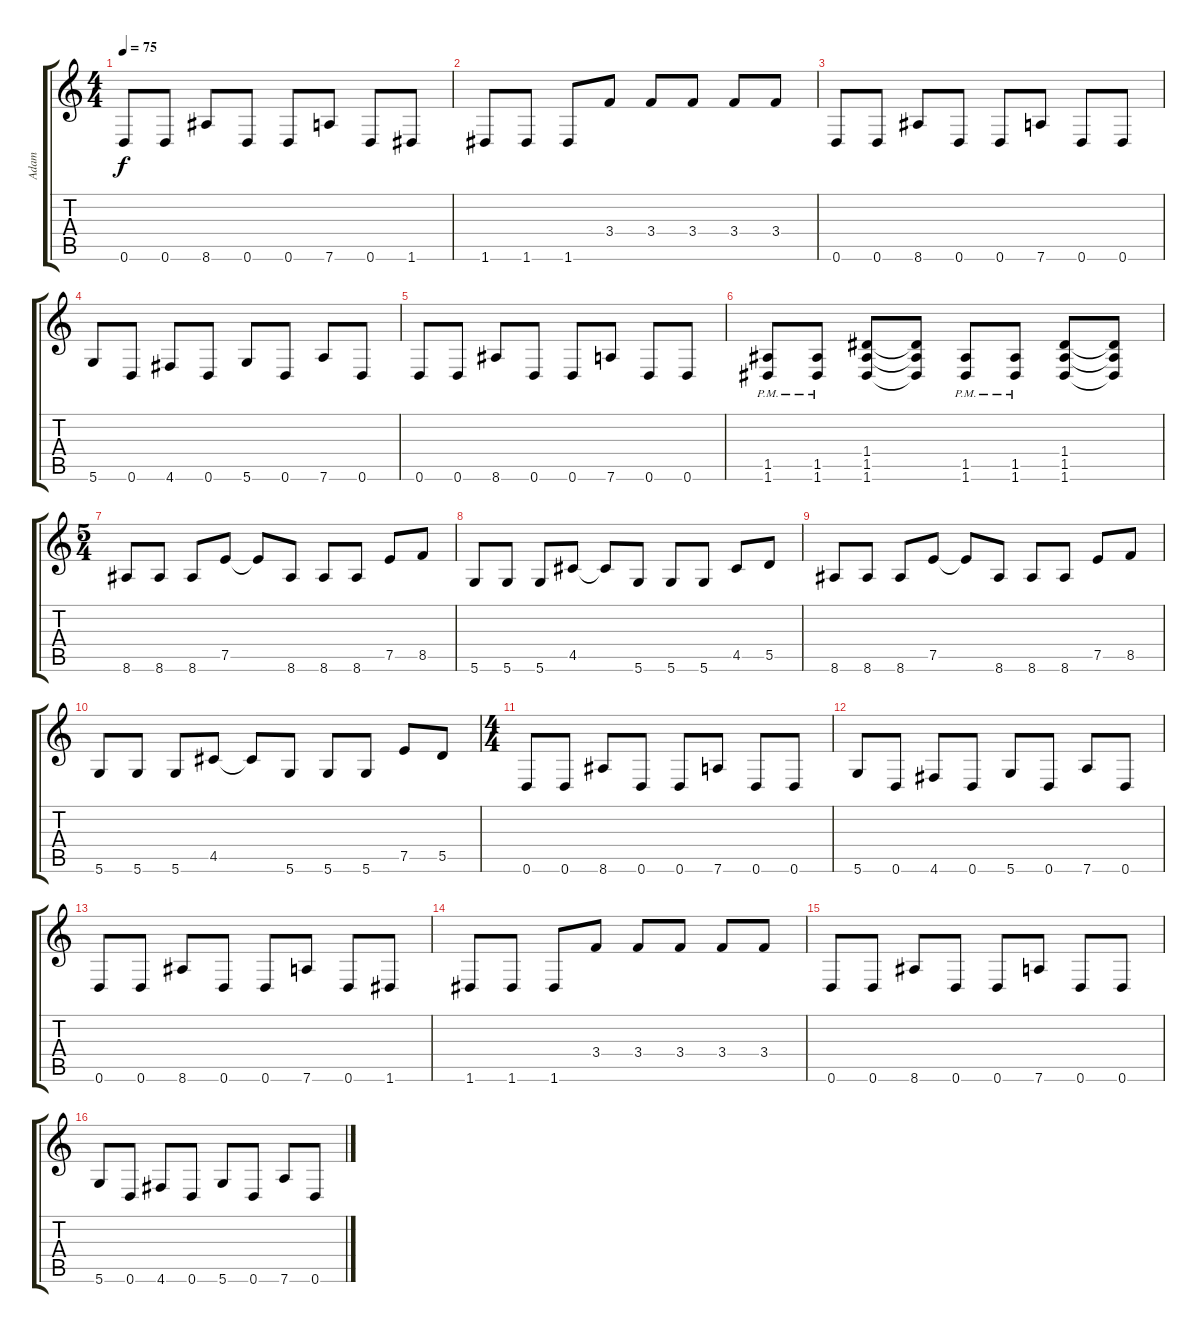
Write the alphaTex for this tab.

\track ("Adam" "Adam") {instrument distortionguitar}
\staff {score tabs}
\tuning (E4 B3 G3 D3 A2 D2) {hide}
\ts (4 4)
\tempo 75
\clef g2
\ks c
0.6.8{dy f} 0.6.8 8.6.8 0.6.8 0.6.8 7.6.8 0.6.8 1.6.8 |
1.6.8 1.6.8 1.6.8 3.4.8 3.4.8 3.4.8 3.4.8 3.4.8 |
0.6.8 0.6.8 8.6.8 0.6.8 0.6.8 7.6.8 0.6.8 0.6.8 |
5.6.8 0.6.8 4.6.8 0.6.8 5.6.8 0.6.8 7.6.8 0.6.8 |
0.6.8 0.6.8 8.6.8 0.6.8 0.6.8 7.6.8 0.6.8 0.6.8 |
(1.5{pm} 1.6{pm}).8 (1.5{pm} 1.6{pm}).8 (1.4 1.5 1.6).8 (1.4{t} 1.5{t} 1.6{t}).8 (1.5{pm} 1.6{pm}).8 (1.5{pm} 1.6{pm}).8 (1.4 1.5 1.6).8 (1.4{t} 1.5{t} 1.6{t}).8 |
\ts (5 4)
8.6.8 8.6.8 8.6.8 7.5.8 7.5{t}.8 8.6.8 8.6.8 8.6.8 7.5.8 8.5.8 |
5.6.8 5.6.8 5.6.8 4.5.8 4.5{t}.8 5.6.8 5.6.8 5.6.8 4.5.8 5.5.8 |
8.6.8 8.6.8 8.6.8 7.5.8 7.5{t}.8 8.6.8 8.6.8 8.6.8 7.5.8 8.5.8 |
5.6.8 5.6.8 5.6.8 4.5.8 4.5{t}.8 5.6.8 5.6.8 5.6.8 7.5.8 5.5.8 |
\ts (4 4)
0.6.8 0.6.8 8.6.8 0.6.8 0.6.8 7.6.8 0.6.8 0.6.8 |
5.6.8 0.6.8 4.6.8 0.6.8 5.6.8 0.6.8 7.6.8 0.6.8 |
0.6.8 0.6.8 8.6.8 0.6.8 0.6.8 7.6.8 0.6.8 1.6.8 |
1.6.8 1.6.8 1.6.8 3.4.8 3.4.8 3.4.8 3.4.8 3.4.8 |
0.6.8 0.6.8 8.6.8 0.6.8 0.6.8 7.6.8 0.6.8 0.6.8 |
5.6.8 0.6.8 4.6.8 0.6.8 5.6.8 0.6.8 7.6.8 0.6.8
